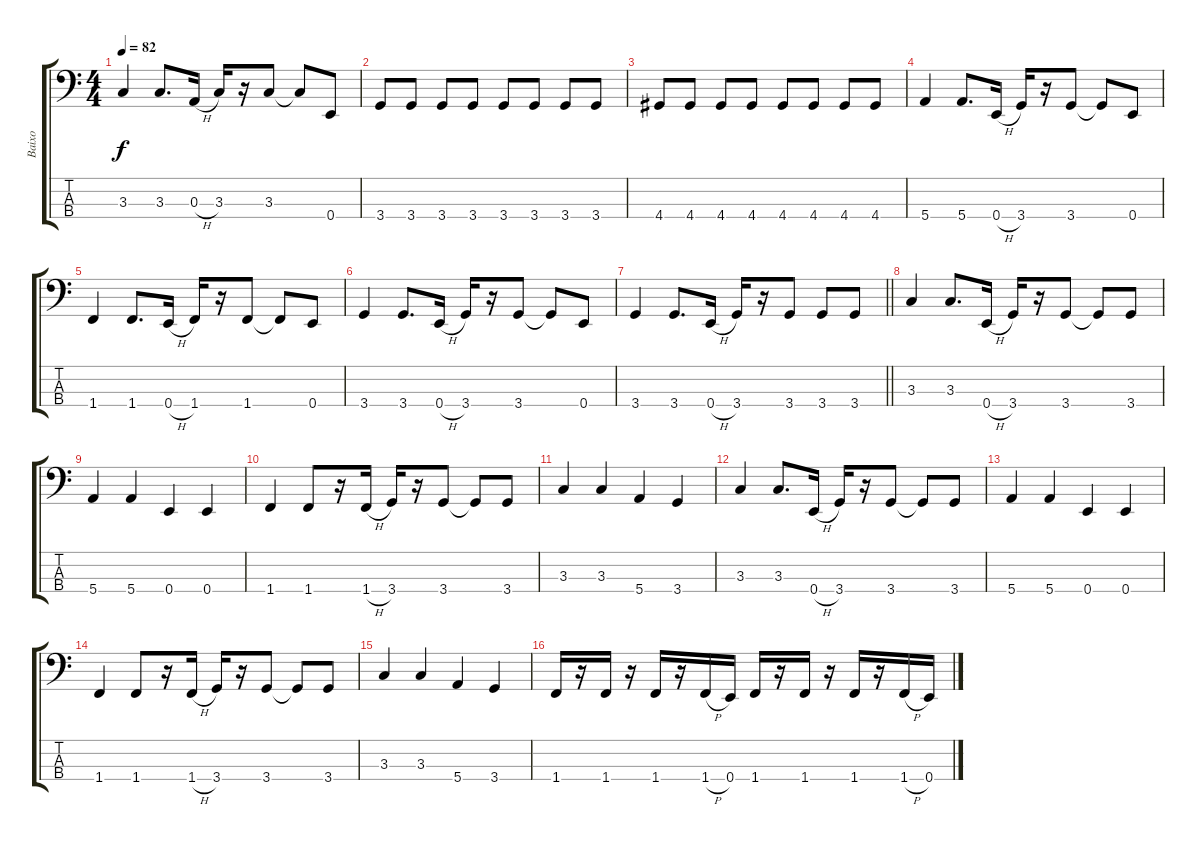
\track ("Baixo" "Baixo") {instrument electricbassfinger}
\staff {score tabs}
\tuning (G2 D2 A1 E1) {hide}
\ts (4 4)
\tempo 82
\clef f4
\ks c
3.3.4{dy f} 3.3.8{d} 0.3{h}.16 3.3.16 r.16 3.3.8 3.3{t}.8 0.4.8 |
3.4.8 3.4.8 3.4.8 3.4.8 3.4.8 3.4.8 3.4.8 3.4.8 |
4.4.8 4.4.8 4.4.8 4.4.8 4.4.8 4.4.8 4.4.8 4.4.8 |
5.4.4 5.4.8{d} 0.4{h}.16 3.4.16 r.16 3.4.8 3.4{t}.8 0.4.8 |
1.4.4 1.4.8{d} 0.4{h}.16 1.4.16 r.16 1.4.8 1.4{t}.8 0.4.8 |
3.4.4 3.4.8{d} 0.4{h}.16 3.4.16 r.16 3.4.8 3.4{t}.8 0.4.8 |
\barLineRight lightlight
3.4.4 3.4.8{d} 0.4{h}.16 3.4.16 r.16 3.4.8 3.4.8 3.4.8 |
3.3.4 3.3.8{d} 0.4{h}.16 3.4.16 r.16 3.4.8 3.4{t}.8 3.4.8 |
5.4.4 5.4.4 0.4.4 0.4.4 |
1.4.4 1.4.8 r.16 1.4{h}.16 3.4.16 r.16 3.4.8 3.4{t}.8 3.4.8 |
3.3.4 3.3.4 5.4.4 3.4.4 |
3.3.4 3.3.8{d} 0.4{h}.16 3.4.16 r.16 3.4.8 3.4{t}.8 3.4.8 |
5.4.4 5.4.4 0.4.4 0.4.4 |
1.4.4 1.4.8 r.16 1.4{h}.16 3.4.16 r.16 3.4.8 3.4{t}.8 3.4.8 |
3.3.4 3.3.4 5.4.4 3.4.4 |
1.4.16 r.16 1.4.16 r.16 1.4.16 r.16 1.4{h}.16 0.4.16 1.4.16 r.16 1.4.16 r.16 1.4.16 r.16 1.4{h}.16 0.4.16
